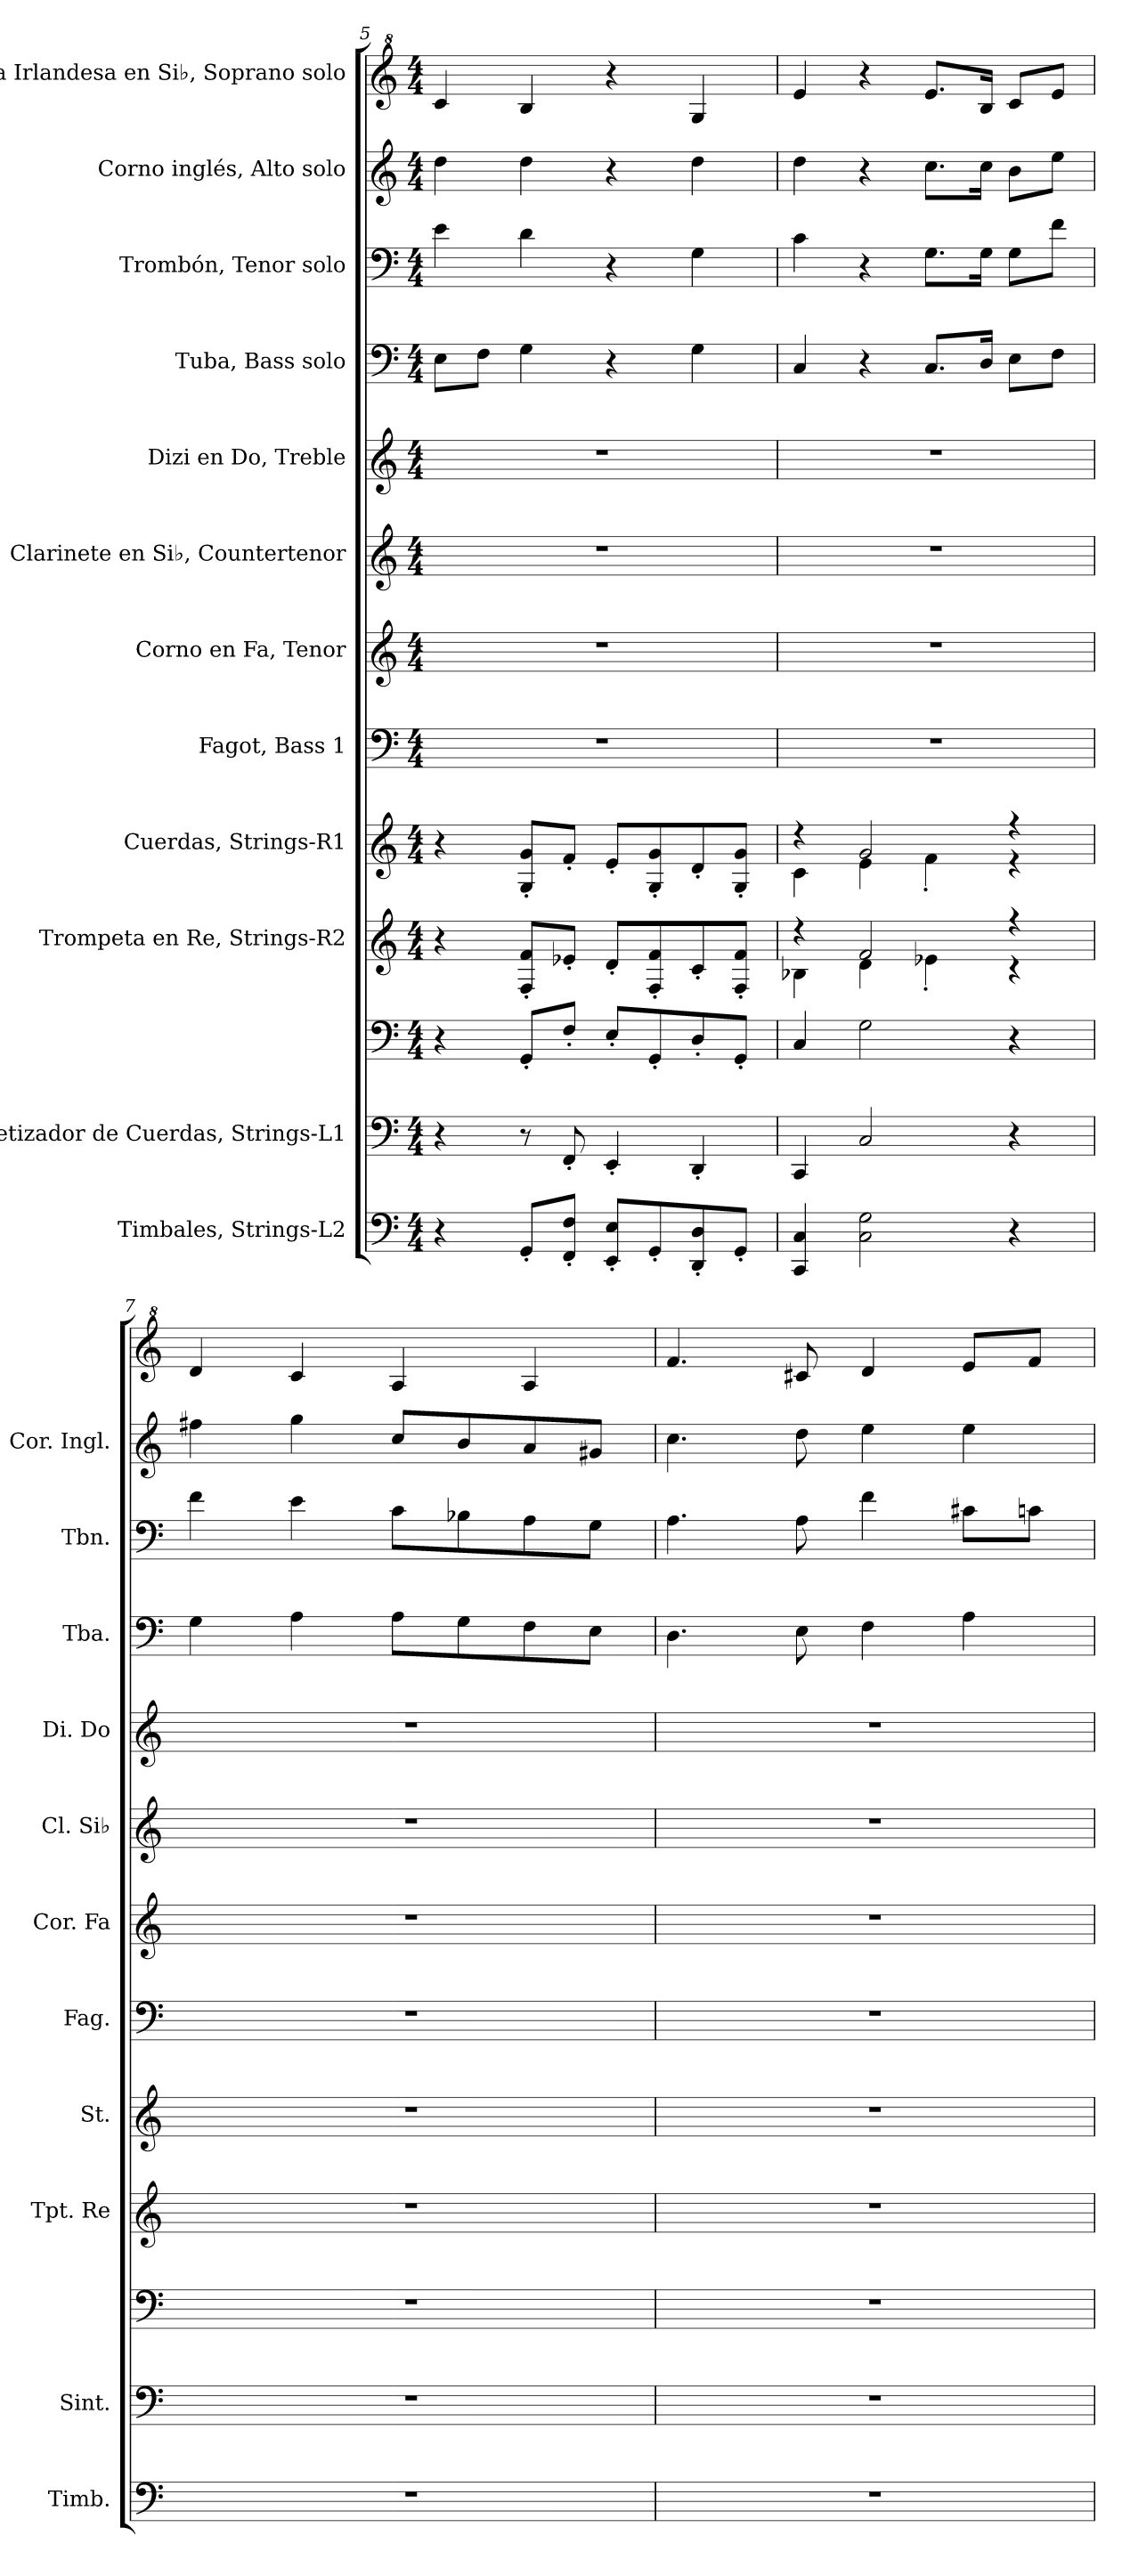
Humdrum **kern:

**kern	**kern	**kern	**kern	**kern	**kern	**kern	**kern	**kern	**kern	**kern	**kern	**kern
*part12	*part11	*part11	*part10	*part9	*part8	*part7	*part6	*part5	*part4	*part3	*part2	*part1
*staff13	*staff12	*staff11	*staff10	*staff9	*staff8	*staff7	*staff6	*staff5	*staff4	*staff3	*staff2	*staff1
*I"Timbales, Strings-L2	*I"Sintetizador de Cuerdas, Strings-L1	*	*I"Trompeta en Re, Strings-R2	*I"Cuerdas, Strings-R1	*I"Fagot, Bass 1	*I"Corno en Fa, Tenor	*I"Clarinete en Si♭, Countertenor	*I"Dizi en Do, Treble	*I"Tuba, Bass solo	*I"Trombón, Tenor solo	*I"Corno inglés, Alto solo	*I"Flauta Irlandesa en Si♭, Soprano solo
*I'Timb.	*I'Sint.	*	*I'Tpt. Re	*I'St.	*I'Fag.	*I'Cor. Fa	*I'Cl. Si♭	*I'Di. Do	*I'Tba.	*I'Tbn.	*I'Cor. Ingl.	*
!!LO:PB:g=z
*clefF4	*clefF4	*clefF4	*clefG2	*clefG2	*clefF4	*clefG2	*clefG2	*clefG2	*clefF4	*clefF4	*clefG2	*clefG^2
*	*	*	*ITrd1c2	*	*	*ITrd4c7	*ITrd1c2	*ITrd-7c-12	*	*	*ITrd4c7	*
*k[]	*k[]	*k[]	*k[b-e-]	*k[]	*k[]	*k[b-]	*k[b-e-]	*k[]	*k[]	*k[]	*k[b-]	*k[]
*M4/4	*M4/4	*M4/4	*M4/4	*M4/4	*M4/4	*M4/4	*M4/4	*M4/4	*M4/4	*M4/4	*M4/4	*M4/4
=5	=5	=5	=5	=5	=5	=5	=5	=5	=5	=5	=5	=5
4r	4r	4r	4r	4r	1r	1r	1r	1r	8E\L	4e\	4g\	4cc/
.	.	.	.	.	.	.	.	.	8F\J	.	.	.
8GG'/L	8r	8GG'/L	8E-/' 8e-/'L	8G/' 8g/'L	.	.	.	.	4G\	4d\	4g\	4b/
8FF/' 8F/'J	8FF'/	8F'/J	8d-X'/J	8f'/J	.	.	.	.	.	.	.	.
8EE/' 8E/'L	4EE'/	8E'/L	8c'/L	8e'/L	.	.	.	.	4r	4r	4r	4r
8GG'/	.	8GG'/	8E-/' 8e-/'	8G/' 8g/'	.	.	.	.	.	.	.	.
*	*	*	*	*	*	*	*	*	*	*	*	*MM90
8DD/' 8D/'	4DD'/	8D'/	8B-'/	8d'/	.	.	.	.	4G\	4G\	4g\	4g/
8GG'/J	.	8GG'/J	8E-/' 8e-/'J	8G/' 8g/'J	.	.	.	.	.	.	.	.
=6	=6	=6	=6	=6	=6	=6	=6	=6	=6	=6	=6	=6
*	*	*	*	*	*	*	*	*	*	*	*	*MM100
*	*	*	*^	*^	*	*	*	*	*	*	*	*
4CC/ 4C/	4CC/	4C/	4r	4A-X\	4r	4c\	1r	1r	1r	1r	4C/	4c\	4g\	4ee/
2C\ 2G\	2C/	2G\	2e-/	4c\	2g/	4e\	.	.	.	.	4r	4r	4r	4r
.	.	.	.	4d-X'\	.	4f'\	.	.	.	.	8.C/L	8.G\L	8.f\L	8.ee/L
.	.	.	.	.	.	.	.	.	.	.	16D/Jk	16G\Jk	16f\Jk	16b/Jk
4r	4r	4r	4r	4r	4r	4r	.	.	.	.	8E\L	8G\L	8e\L	8cc/L
.	.	.	.	.	.	.	.	.	.	.	8F\J	8f\J	8a\J	8ee/J
*	*	*	*v	*v	*	*	*	*	*	*	*	*	*	*
*	*	*	*	*v	*v	*	*	*	*	*	*	*	*
=7	=7	=7	=7	=7	=7	=7	=7	=7	=7	=7	=7	=7
1r	1r	1r	1r	1r	1r	1r	1r	1r	4G\	4f\	4bn\	4dd/
.	.	.	.	.	.	.	.	.	4A\	4e\	4cc\	4cc/
.	.	.	.	.	.	.	.	.	8A\L	8c\L	8f/L	4a/
.	.	.	.	.	.	.	.	.	8G\	8B-X\	8e/	.
.	.	.	.	.	.	.	.	.	8F\	8A\	8d/	4a/
.	.	.	.	.	.	.	.	.	8E\J	8G\J	8c#X/J	.
=8	=8	=8	=8	=8	=8	=8	=8	=8	=8	=8	=8	=8
1r	1r	1r	1r	1r	1r	1r	1r	1r	4.D\	4.A\	4.f\	4.ff/
.	.	.	.	.	.	.	.	.	8E\	8A\	8g\	8cc#X/
.	.	.	.	.	.	.	.	.	4F\	4f\	4a\	4dd/
.	.	.	.	.	.	.	.	.	4A\	8c#X\L	4a\	8ee/L
.	.	.	.	.	.	.	.	.	.	8cn\J	.	8ff/J
=	=	=	=	=	=	=	=	=	=	=	=	=
*-	*-	*-	*-	*-	*-	*-	*-	*-	*-	*-	*-	*-
